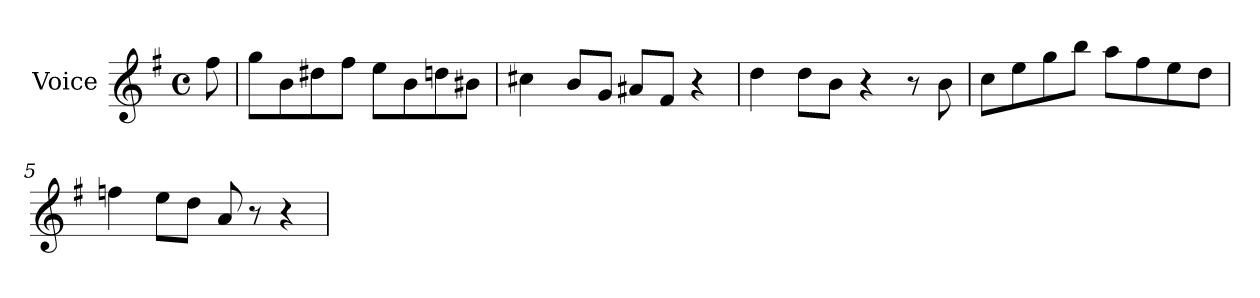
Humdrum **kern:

**kern
*part1
*staff1
*I"Voice
*I'Voice
*clefG2
*k[f#]
*M4/4
*met(c)
=
8ff#\
=1
8gg\L
8b\
8dd#X\
8ff#\J
8ee\L
8b\
8ddn\
8b#X\J
=2
4cc#X\
8b/L
8g/J
8a#X/L
8f#/J
4r
=3
4dd\
8dd\L
8b\J
4r
8r
8b\
=4
8cc\L
8ee\
8gg\
8bb\J
8aa\L
8ff#\
8ee\
8dd\J
=5
4ffn\
8ee\L
8dd\J
8a/
8r
4r
=
*-
